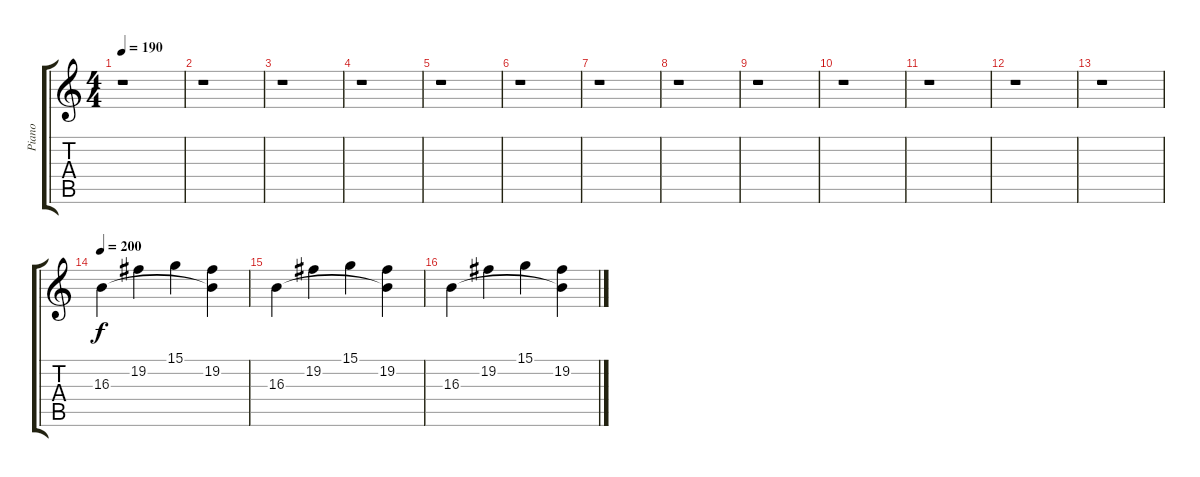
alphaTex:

\track ("Piano" "Piano") {instrument electricgrandpiano}
\staff {score tabs}
\tuning (E4 B3 G3 D3 A2 E2) {hide}
\ts (4 4)
\tempo 190
\clef g2
\ks c
r.1{dy f} |
r.1 |
r.1 |
r.1 |
r.1 |
r.1 |
r.1 |
r.1 |
r.1 |
r.1 |
r.1 |
r.1 |
r.1 |
\tempo 200
16.3.4 19.2.4 15.1.4 (19.2 16.3{t}).4 |
16.3.4 19.2.4 15.1.4 (19.2 16.3{t}).4 |
16.3.4 19.2.4 15.1.4 (19.2 16.3{t}).4
